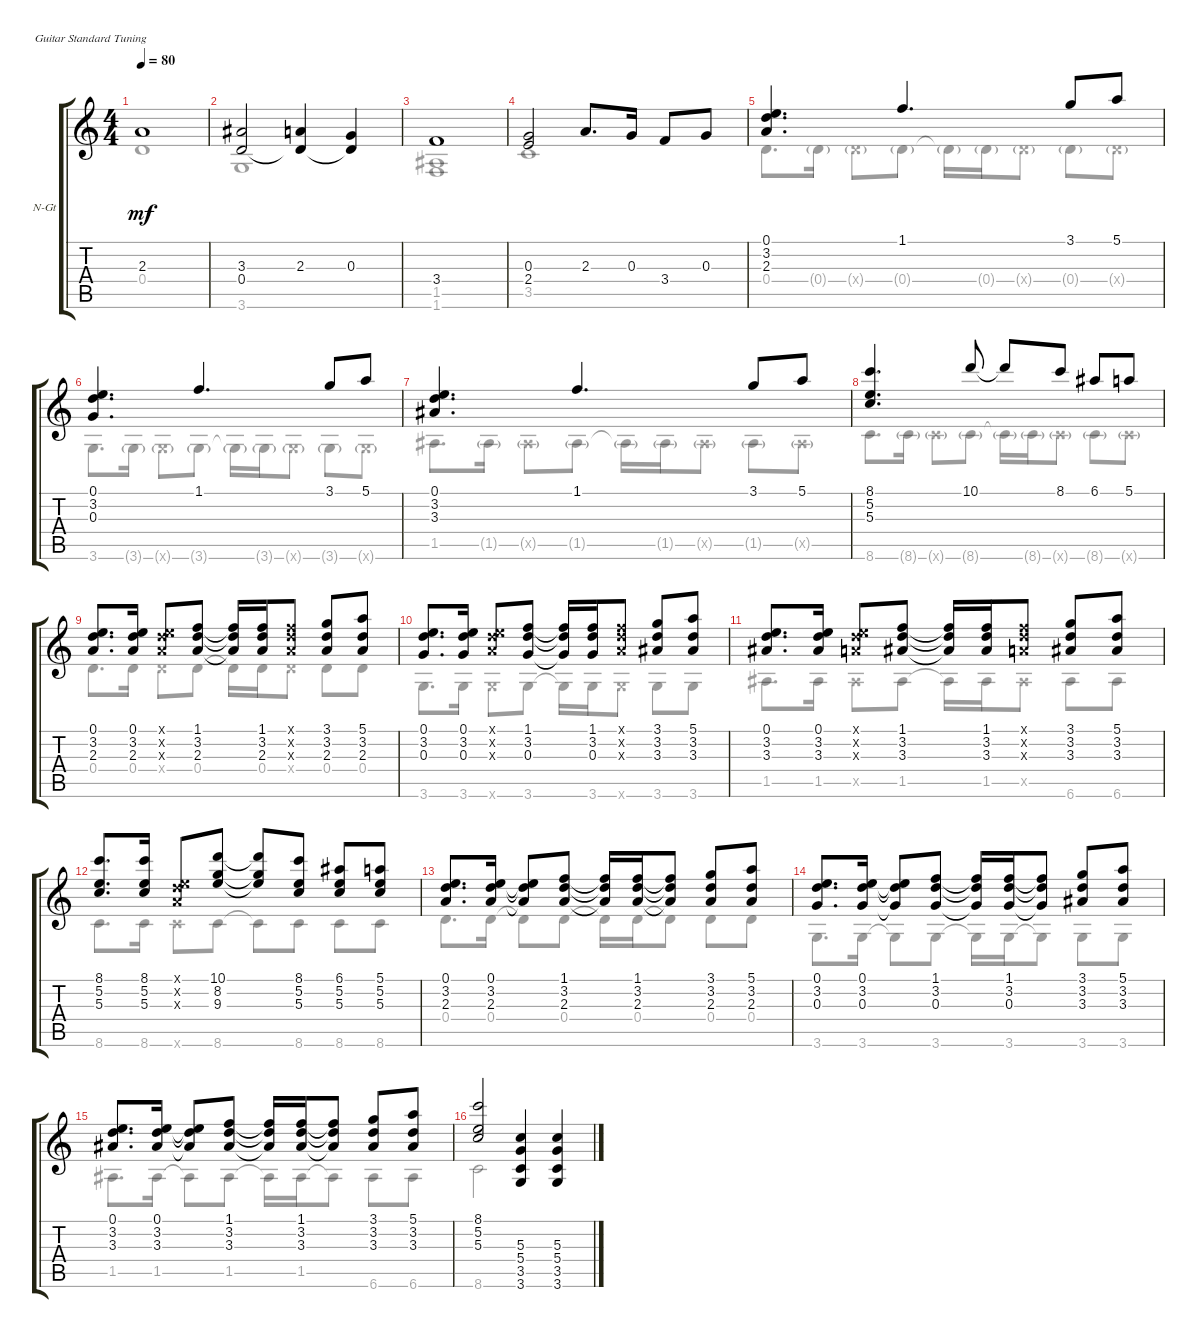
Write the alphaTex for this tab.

\defaultSystemsLayout 4
\bracketExtendMode groupsimilarinstruments
\firstSystemTrackNameOrientation horizontal
\otherSystemsTrackNameOrientation horizontal
\track ("Nylon Guitar" "N-Gt") {instrument acousticguitarnylon}
\staff {score tabs}
\tuning (E4 B3 G3 D3 A2 E2)
\voice
\ts (4 4)
\tempo 80
\clef g2
\scale
0.254052
\ks c
2.3.1{dy mf} |
\scale
0.244061 (3.3 0.4).2 (2.3 0.4{t}).4 (0.3 0.4{t}).4 |
\scale
0.235497 3.4.1 |
(2.4 0.3).2 2.3.8{d} 0.3.16 3.4.8 0.3.8 |
(0.1 2.3 3.2).4{d} 1.1.4{d} 3.1.8 5.1.8 |
(0.1 3.2 0.3).4{d} 1.1.4{d} 3.1.8 5.1.8 |
(0.1 3.2 3.3).4{d} 1.1.4{d} 3.1.8 5.1.8 |
(8.1 5.2 5.3).4{d} 10.1.8 10.1{t}.8 8.1.8 6.1.8 5.1.8 |
(0.1 2.3 3.2).8{d} (0.1 3.2 2.3).16 (2.3{x} 3.2{x} 0.1{x}).8 (1.1 2.3 3.2).8 (1.1{t} 2.3{t} 3.2{t}).16 (2.3 3.2 1.1).16 (1.1{x} 3.2{x} 2.3{x}).8 (3.1 3.2 2.3).8 (5.1 2.3 3.2).8 |
(0.1 0.3 3.2).8{d} (0.1 3.2 0.3).16 (2.3{x} 3.2{x} 0.1{x}).8 (1.1 0.3 3.2).8 (1.1{t} 0.3{t} 3.2{t}).16 (0.3 3.2 1.1).16 (1.1{x} 3.2{x} 2.3{x}).8 (3.1 3.2 3.3).8 (5.1 3.3 3.2).8 |
\scale
0.519918 (0.1 3.3 3.2).8{d} (0.1 3.2 3.3).16 (2.3{x} 3.2{x} 0.1{x}).8 (1.1 3.3 3.2).8 (1.1{t} 3.3{t} 3.2{t}).16 (3.3 3.2 1.1).16 (1.1{x} 3.2{x} 2.3{x}).8 (3.1 3.2 3.3).8 (5.1 3.3 3.2).8 |
(8.1 5.3 5.2).8{d} (8.1 5.2 5.3).16 (2.3{x} 3.2{x} 0.1{x}).8 (10.1 9.3 8.2).8 (10.1{t} 9.3{t} 8.2{t}).8 (8.1 5.2 5.3).8 (6.1 5.2 5.3).8 (5.1 5.3 5.2).8 |
(0.1 2.3 3.2).8{d} (0.1 3.2 2.3).16 (2.3{t} 3.2{t} 0.1{t}).8 (1.1 2.3 3.2).8 (1.1{t} 2.3{t} 3.2{t}).16 (2.3 3.2 1.1).16 (1.1{t} 3.2{t} 2.3{t}).8 (3.1 3.2 2.3).8 (5.1 2.3 3.2).8 |
(0.1 0.3 3.2).8{d} (0.1 3.2 0.3).16 (0.3{t} 3.2{t} 0.1{t}).8 (1.1 0.3 3.2).8 (1.1{t} 0.3{t} 3.2{t}).16 (0.3 3.2 1.1).16 (1.1{t} 3.2{t} 0.3{t}).8 (3.1 3.2 3.3).8 (5.1 3.3 3.2).8 |
\scale
0.433306 (0.1 3.3 3.2).8{d} (0.1 3.2 3.3).16 (3.3{t} 3.2{t} 0.1{t}).8 (1.1 3.3 3.2).8 (1.1{t} 3.3{t} 3.2{t}).16 (3.3 3.2 1.1).16 (1.1{t} 3.2{t} 3.3{t}).8 (3.1 3.2 3.3).8 (5.1 3.3 3.2).8 |
\scale
0.451607 (8.1 5.3 5.2).2 (3.5 5.4 5.3 3.6).4 (5.3 5.4 3.5 3.6).4
\voice
\clef g2
\ottava regular
\simile none
\scale
0.254052
\ks c
0.4.1{dy mf} |
\scale
0.244061 3.6.1 |
\scale
0.235497 (1.5 1.6).1 |
3.5.1 |
0.4.8{d} 0.4{g}.16 0.4{g x}.8 0.4{g}.8 0.4{g t}.16 0.4{g}.16 0.4{g x}.8 0.4{g}.8 0.4{g x}.8 |
3.6.8{d} 3.6{g}.16 3.6{g x}.8 3.6{g}.8 3.6{g t}.16 3.6{g}.16 3.6{g x}.8 3.6{g}.8 3.6{g x}.8 |
1.5.8{d} 1.5{g}.16 1.5{g x}.8 1.5{g}.8 1.5{g t}.16 1.5{g}.16 1.5{g x}.8 1.5{g}.8 1.5{g x}.8 |
8.6.8{d} 8.6{g}.16 8.6{g x}.8 8.6{g}.8 8.6{g t}.16 8.6{g}.16 8.6{g x}.8 8.6{g}.8 8.6{g x}.8 |
0.4.8{d} 0.4.16 0.4{x}.8 0.4.8 0.4{t}.16 0.4.16 0.4{x}.8 0.4.8 0.4.8 |
3.6.8{d} 3.6.16 3.6{x}.8 3.6.8 3.6{t}.16 3.6.16 3.6{x}.8 3.6.8 3.6.8 |
\scale
0.519918 1.5.8{d} 1.5.16 1.5{x}.8 1.5.8 1.5{t}.16 1.5.16 1.5{x}.8 6.6.8 6.6.8 |
8.6.8{d} 8.6.16 8.6{x}.8 8.6.8 8.6{t}.8 8.6.8 8.6.8 8.6.8 |
0.4.8{d} 0.4.16 0.4{t}.8 0.4.8 0.4{t}.16 0.4.16 0.4{t}.8 0.4.8 0.4.8 |
3.6.8{d} 3.6.16 3.6{t}.8 3.6.8 3.6{t}.16 3.6.16 3.6{t}.8 3.6.8 3.6.8 |
\scale
0.433306 1.5.8{d} 1.5.16 1.5{t}.8 1.5.8 1.5{t}.16 1.5.16 1.5{t}.8 6.6.8 6.6.8 |
\scale
0.451607 8.6.2
